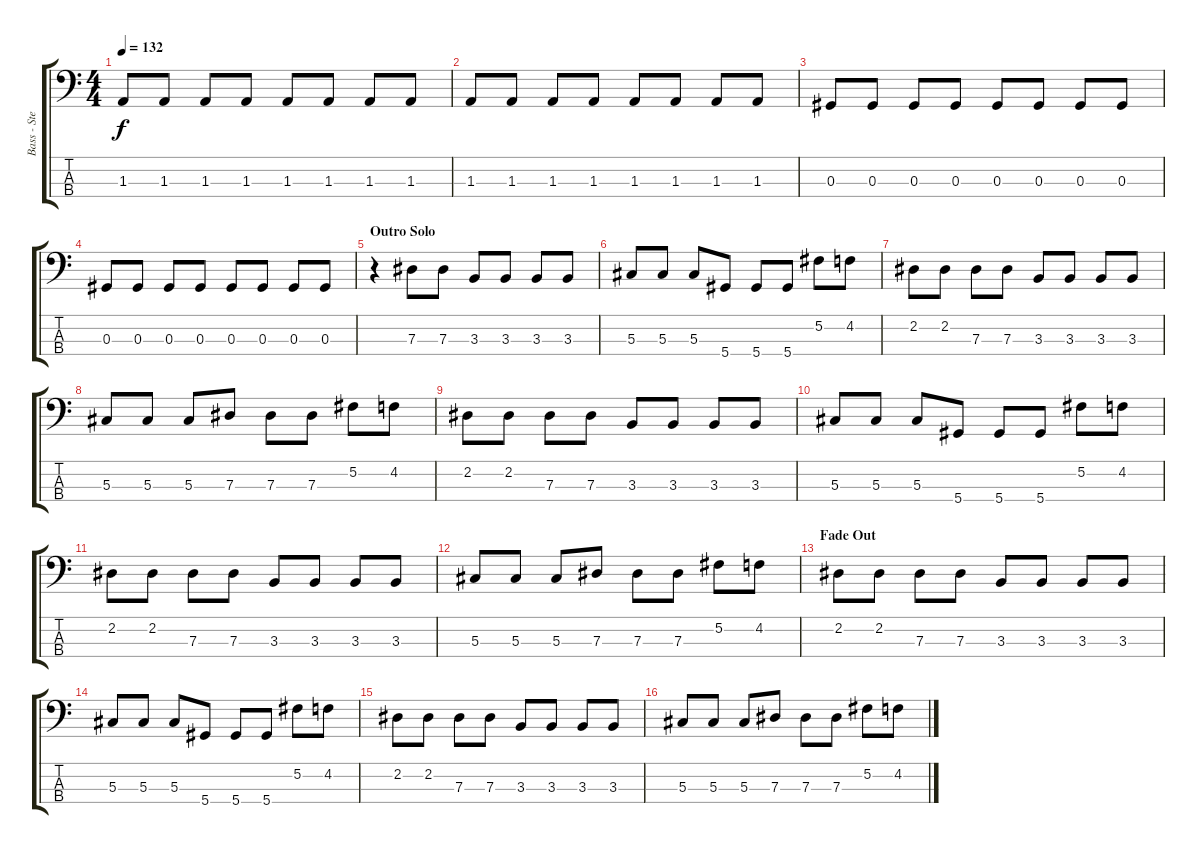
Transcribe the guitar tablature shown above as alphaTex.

\track ("Bass - Steve Dawson" "Bass - Ste") {instrument electricbassfinger}
\staff {score tabs}
\tuning (Gb2 Db2 Ab1 Eb1) {hide}
\ts (4 4)
\tempo 132
\clef f4
\ks c
1.3.8{dy f} 1.3.8 1.3.8 1.3.8 1.3.8 1.3.8 1.3.8 1.3.8 |
1.3.8 1.3.8 1.3.8 1.3.8 1.3.8 1.3.8 1.3.8 1.3.8 |
0.3.8 0.3.8 0.3.8 0.3.8 0.3.8 0.3.8 0.3.8 0.3.8 |
0.3.8 0.3.8 0.3.8 0.3.8 0.3.8 0.3.8 0.3.8 0.3.8 |
\section ("" "Outro Solo")
r.4 7.3.8 7.3.8 3.3.8 3.3.8 3.3.8 3.3.8 |
5.3.8 5.3.8 5.3.8 5.4.8 5.4.8 5.4.8 5.2.8 4.2.8 |
2.2.8 2.2.8 7.3.8 7.3.8 3.3.8 3.3.8 3.3.8 3.3.8 |
5.3.8 5.3.8 5.3.8 7.3.8 7.3.8 7.3.8 5.2.8 4.2.8 |
2.2.8 2.2.8 7.3.8 7.3.8 3.3.8 3.3.8 3.3.8 3.3.8 |
5.3.8 5.3.8 5.3.8 5.4.8 5.4.8 5.4.8 5.2.8 4.2.8 |
2.2.8 2.2.8 7.3.8 7.3.8 3.3.8 3.3.8 3.3.8 3.3.8 |
5.3.8 5.3.8 5.3.8 7.3.8 7.3.8 7.3.8 5.2.8 4.2.8 |
\section ("" "Fade Out")
2.2.8 2.2.8 7.3.8 7.3.8 3.3.8 3.3.8 3.3.8 3.3.8 |
5.3.8 5.3.8 5.3.8 5.4.8 5.4.8 5.4.8 5.2.8 4.2.8 |
2.2.8 2.2.8 7.3.8 7.3.8 3.3.8 3.3.8 3.3.8 3.3.8 |
5.3.8 5.3.8 5.3.8 7.3.8 7.3.8 7.3.8 5.2.8 4.2.8
